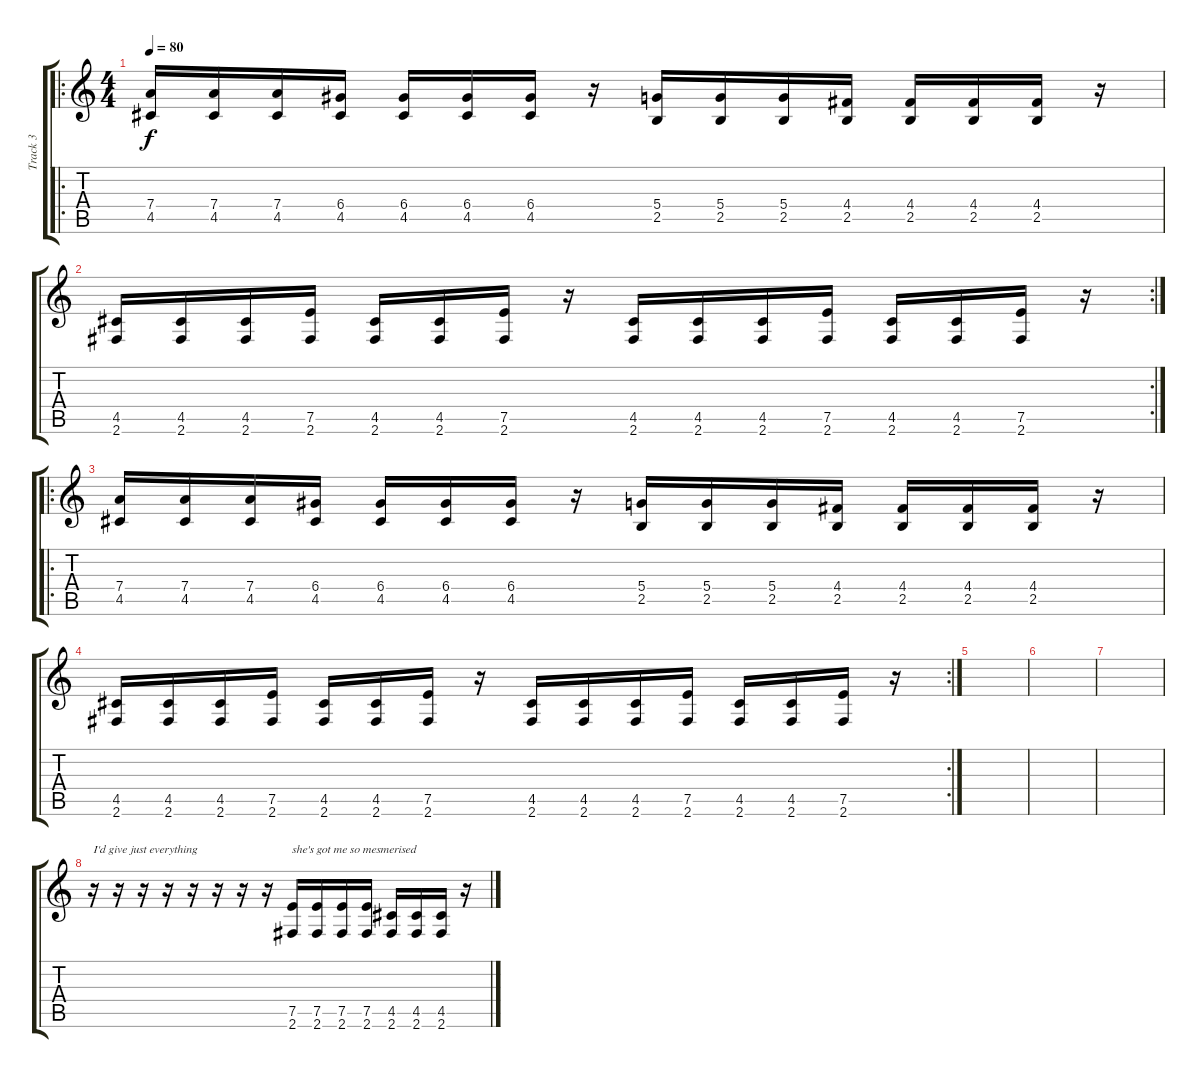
\track ("Track 3" "Track 3") {instrument overdrivenguitar}
\staff {score tabs}
\tuning (E4 B3 G3 D3 A2 E2) {hide}
\ro
\ts (4 4)
\tempo 80
\clef g2
\ks c
(7.4 4.5).16{dy f} (7.4 4.5).16 (7.4 4.5).16 (6.4 4.5).16 (6.4 4.5).16 (6.4 4.5).16 (6.4 4.5).16 r.16 (5.4 2.5).16 (5.4 2.5).16 (5.4 2.5).16 (4.4 2.5).16 (4.4 2.5).16 (4.4 2.5).16 (4.4 2.5).16 r.16 |
\rc 2
(4.5 2.6).16 (4.5 2.6).16 (4.5 2.6).16 (7.5 2.6).16 (4.5 2.6).16 (4.5 2.6).16 (7.5 2.6).16 r.16 (4.5 2.6).16 (4.5 2.6).16 (4.5 2.6).16 (7.5 2.6).16 (4.5 2.6).16 (4.5 2.6).16 (7.5 2.6).16 r.16 |
\ro
(7.4 4.5).16 (7.4 4.5).16 (7.4 4.5).16 (6.4 4.5).16 (6.4 4.5).16 (6.4 4.5).16 (6.4 4.5).16 r.16 (5.4 2.5).16 (5.4 2.5).16 (5.4 2.5).16 (4.4 2.5).16 (4.4 2.5).16 (4.4 2.5).16 (4.4 2.5).16 r.16 |
\rc 2
(4.5 2.6).16 (4.5 2.6).16 (4.5 2.6).16 (7.5 2.6).16 (4.5 2.6).16 (4.5 2.6).16 (7.5 2.6).16 r.16 (4.5 2.6).16 (4.5 2.6).16 (4.5 2.6).16 (7.5 2.6).16 (4.5 2.6).16 (4.5 2.6).16 (7.5 2.6).16 r.16 |
|
|
|
r.16{txt "I'd give just everything"} r.16 r.16 r.16 r.16 r.16 r.16 r.16 (7.5 2.6).16{txt "she's got me so mesmerised"} (7.5 2.6).16 (7.5 2.6).16 (7.5 2.6).16 (4.5 2.6).16 (4.5 2.6).16 (4.5 2.6).16 r.16
